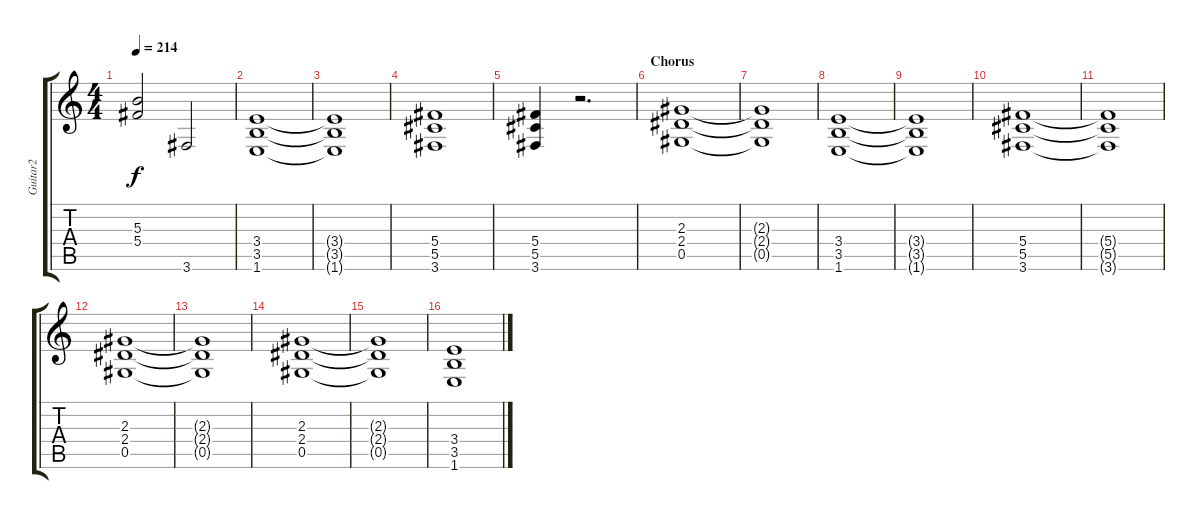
\track ("Guitar2" "Guitar2") {instrument distortionguitar}
\staff {score tabs}
\tuning (Eb4 Bb3 Gb3 Db3 Ab2 Eb2) {hide}
\ts (4 4)
\tempo 214
\clef g2
\ks c
(5.3 5.4).2{dy f} 3.6.2 |
(3.4 3.5 1.6).1 |
(3.4{t} 3.5{t} 1.6{t}).1 |
(5.4 5.5 3.6).1 |
(5.4 5.5 3.6).4 r.2{d} |
\section ("" "Chorus")
(2.3 2.4 0.5).1 |
(2.3{t} 2.4{t} 0.5{t}).1 |
(3.4 3.5 1.6).1 |
(3.4{t} 3.5{t} 1.6{t}).1 |
(5.4 5.5 3.6).1 |
(5.4{t} 5.5{t} 3.6{t}).1 |
(2.3 2.4 0.5).1 |
(2.3{t} 2.4{t} 0.5{t}).1 |
(2.3 2.4 0.5).1 |
(2.3{t} 2.4{t} 0.5{t}).1 |
(3.4 3.5 1.6).1
